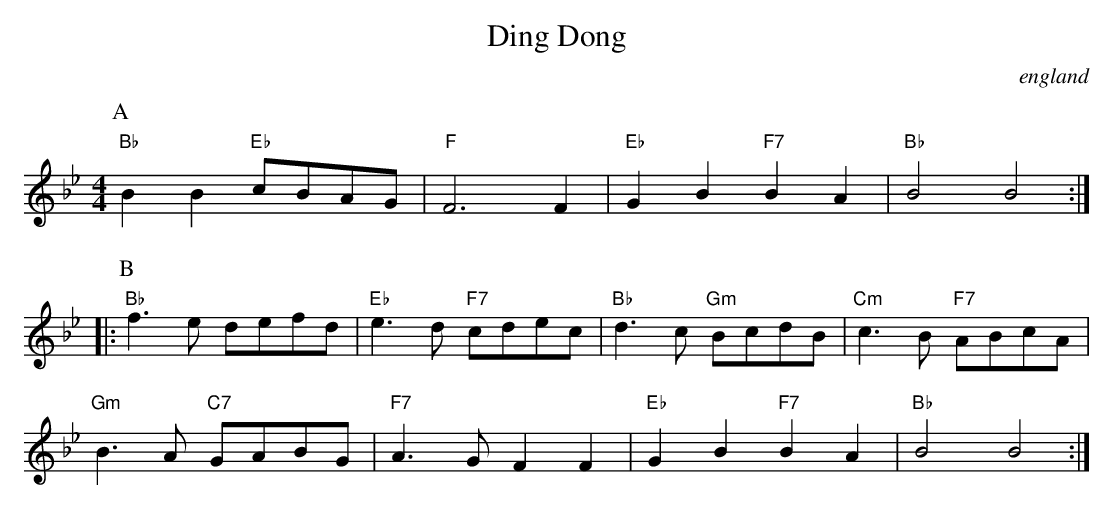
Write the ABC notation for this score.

X:1
T:Ding Dong
O:england
M:4/4
L:1/4
K:Bb
P:A
"Bb"BB "Eb"c/2B/2A/2G/2|"F"F3F|"Eb"GB "F7"BA|"Bb"B2 B2::
P:B
"Bb"f3/2e/2 d/2e/2f/2d/2|"Eb"e3/2d/2 "F7"c/2d/2e/2c/2|\
"Bb"d3/2c/2 "Gm"B/2c/2d/2B/2|"Cm"c3/2B/2 "F7"A/2B/2c/2A/2|
"Gm"B3/2A/2 "C7"G/2A/2B/2G/2|"F7"A3/2G/2 FF|"Eb"GB "F7"BA|"Bb"B2 B2:|
